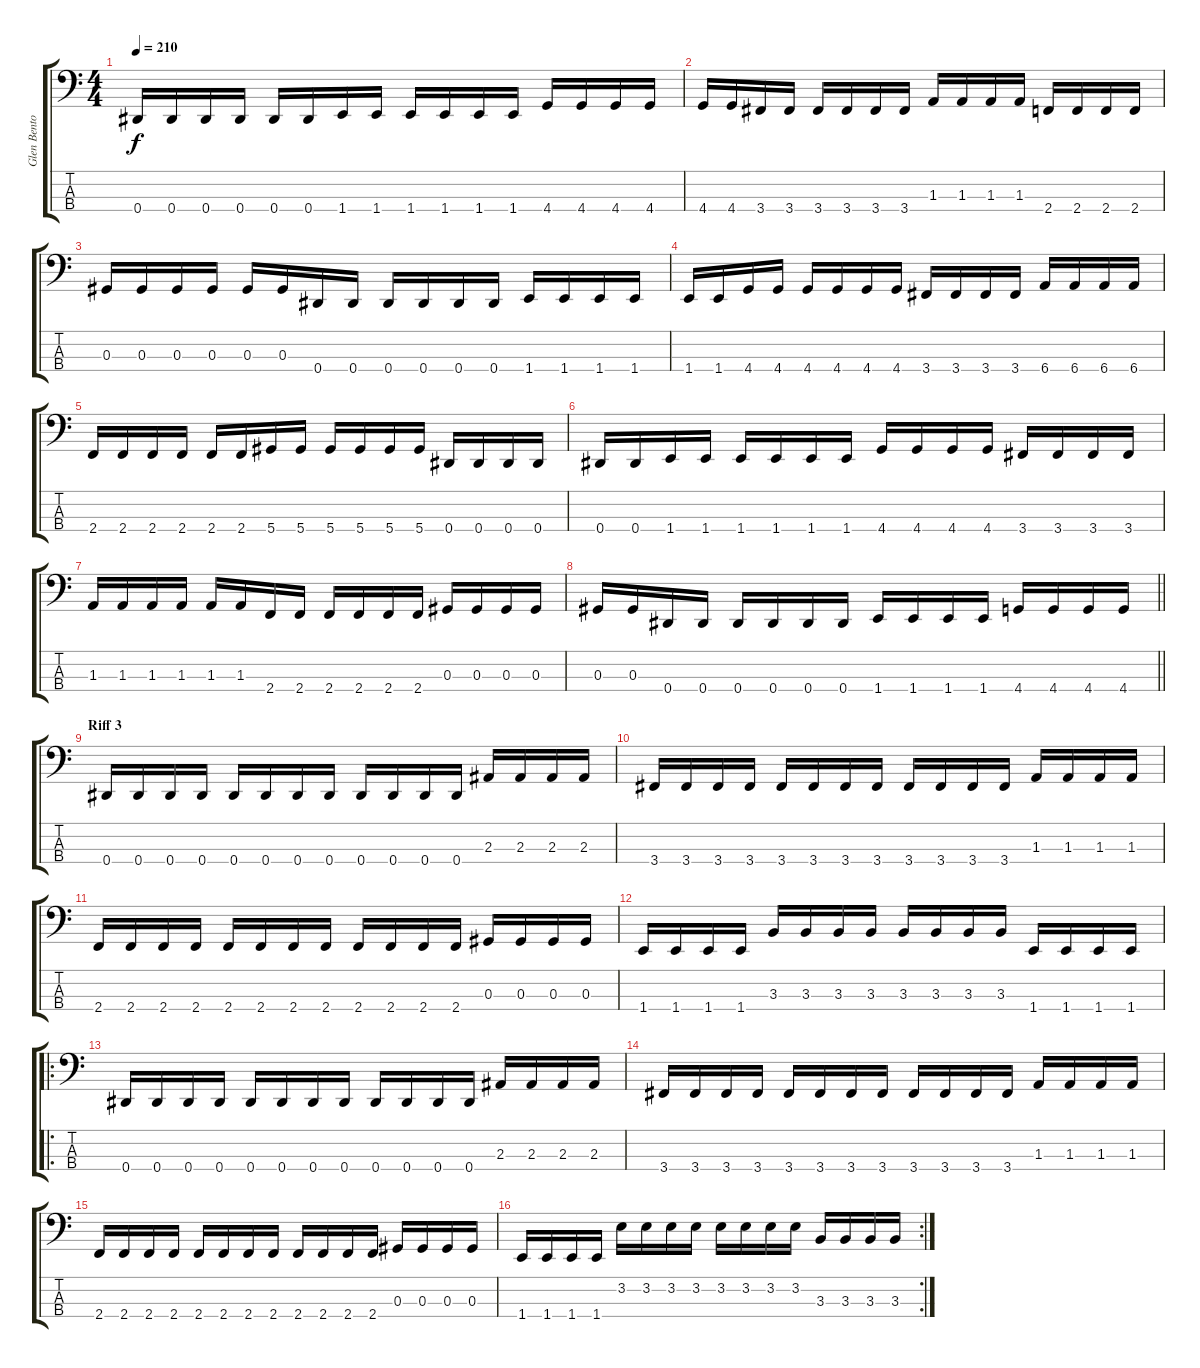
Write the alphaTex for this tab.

\track ("Glen Benton" "Glen Bento") {instrument electricbasspick}
\staff {score tabs}
\tuning (Gb2 Db2 Ab1 Eb1) {hide}
\ts (4 4)
\tempo 210
\clef f4
\ks c
0.4.16{dy f} 0.4.16 0.4.16 0.4.16 0.4.16 0.4.16 1.4.16 1.4.16 1.4.16 1.4.16 1.4.16 1.4.16 4.4.16 4.4.16 4.4.16 4.4.16 |
4.4.16 4.4.16 3.4.16 3.4.16 3.4.16 3.4.16 3.4.16 3.4.16 1.3.16 1.3.16 1.3.16 1.3.16 2.4.16 2.4.16 2.4.16 2.4.16 |
0.3.16 0.3.16 0.3.16 0.3.16 0.3.16 0.3.16 0.4.16 0.4.16 0.4.16 0.4.16 0.4.16 0.4.16 1.4.16 1.4.16 1.4.16 1.4.16 |
1.4.16 1.4.16 4.4.16 4.4.16 4.4.16 4.4.16 4.4.16 4.4.16 3.4.16 3.4.16 3.4.16 3.4.16 6.4.16 6.4.16 6.4.16 6.4.16 |
2.4.16 2.4.16 2.4.16 2.4.16 2.4.16 2.4.16 5.4.16 5.4.16 5.4.16 5.4.16 5.4.16 5.4.16 0.4.16 0.4.16 0.4.16 0.4.16 |
0.4.16 0.4.16 1.4.16 1.4.16 1.4.16 1.4.16 1.4.16 1.4.16 4.4.16 4.4.16 4.4.16 4.4.16 3.4.16 3.4.16 3.4.16 3.4.16 |
1.3.16 1.3.16 1.3.16 1.3.16 1.3.16 1.3.16 2.4.16 2.4.16 2.4.16 2.4.16 2.4.16 2.4.16 0.3.16 0.3.16 0.3.16 0.3.16 |
\barLineRight lightlight
0.3.16 0.3.16 0.4.16 0.4.16 0.4.16 0.4.16 0.4.16 0.4.16 1.4.16 1.4.16 1.4.16 1.4.16 4.4.16 4.4.16 4.4.16 4.4.16 |
\section ("" "Riff 3")
0.4.16 0.4.16 0.4.16 0.4.16 0.4.16 0.4.16 0.4.16 0.4.16 0.4.16 0.4.16 0.4.16 0.4.16 2.3.16 2.3.16 2.3.16 2.3.16 |
3.4.16 3.4.16 3.4.16 3.4.16 3.4.16 3.4.16 3.4.16 3.4.16 3.4.16 3.4.16 3.4.16 3.4.16 1.3.16 1.3.16 1.3.16 1.3.16 |
2.4.16 2.4.16 2.4.16 2.4.16 2.4.16 2.4.16 2.4.16 2.4.16 2.4.16 2.4.16 2.4.16 2.4.16 0.3.16 0.3.16 0.3.16 0.3.16 |
1.4.16 1.4.16 1.4.16 1.4.16 3.3.16 3.3.16 3.3.16 3.3.16 3.3.16 3.3.16 3.3.16 3.3.16 1.4.16 1.4.16 1.4.16 1.4.16 |
\ro
0.4.16 0.4.16 0.4.16 0.4.16 0.4.16 0.4.16 0.4.16 0.4.16 0.4.16 0.4.16 0.4.16 0.4.16 2.3.16 2.3.16 2.3.16 2.3.16 |
3.4.16 3.4.16 3.4.16 3.4.16 3.4.16 3.4.16 3.4.16 3.4.16 3.4.16 3.4.16 3.4.16 3.4.16 1.3.16 1.3.16 1.3.16 1.3.16 |
2.4.16 2.4.16 2.4.16 2.4.16 2.4.16 2.4.16 2.4.16 2.4.16 2.4.16 2.4.16 2.4.16 2.4.16 0.3.16 0.3.16 0.3.16 0.3.16 |
\rc 2
1.4.16 1.4.16 1.4.16 1.4.16 3.2.16 3.2.16 3.2.16 3.2.16 3.2.16 3.2.16 3.2.16 3.2.16 3.3.16 3.3.16 3.3.16 3.3.16
